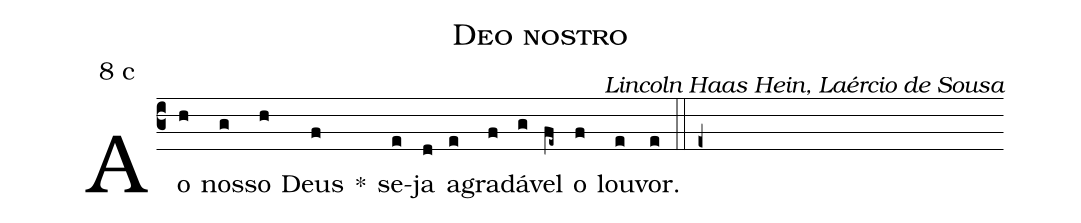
name: Deo nostro;
mode: 8;
mode-differentia: c;
commentary: Lincoln Haas Hein, Laércio de Sousa;
%%
(c3)

Ao(h) nos(g)so(h) Deus(f) *() se(e)ja(d) a(e)gra(f)dá(g)vel(fe~) o(f) lou(e)vor.(e) (::e+)
